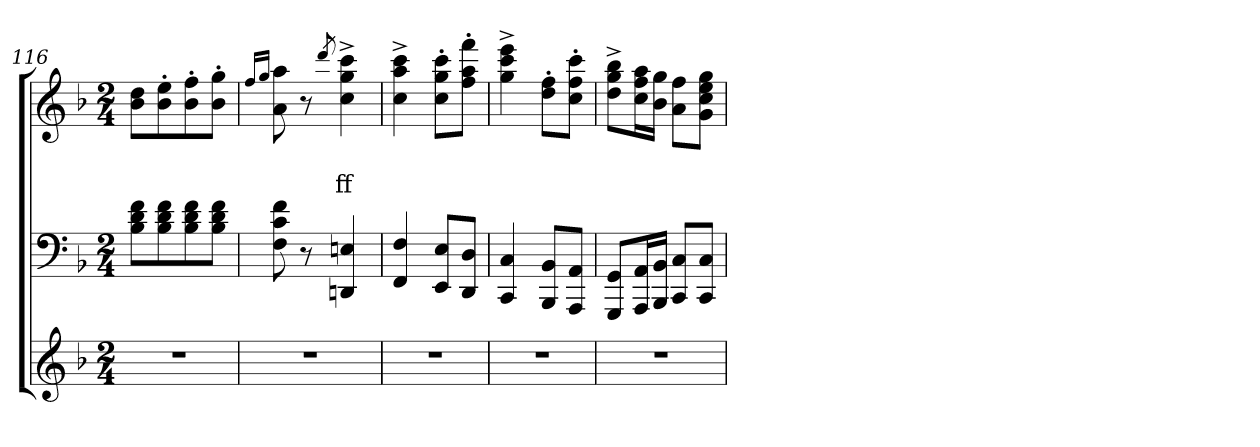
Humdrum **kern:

**kern	**kern	**kern	**text	**text
*part3	*part2	*part1	*part1	*part1
*staff3	*staff2	*staff1	*staff1	*staff1
*clefG2	*clefF4	*clefG2	*	*
*k[b-]	*k[b-]	*k[b-]	*	*
*M2/4	*M2/4	*M2/4	*	*
=116	=116	=116	=116	=116
2r	8f 8d 8B-L	8dd 8b-L	.	.
.	8f 8d 8B-	8ee'> 8b-'>	.	.
.	8f 8d 8B-	8ff'> 8b-'>	.	.
.	8f 8d 8B-J	8gg'> 8b-'>J	.	.
=117	=117	=117	=117	=117
.	.	16qqffLL	.	.
.	.	16qqggJJ	.	.
2r	8f 8c 8F	8aa 8a	.	.
.	8r	8r	.	.
.	.	8qddd	.	.
.	4En 4DDn	4ccc^> 4gg^> 4cc^>	.	ff
=118	=118	=118	=118	=118
2r	4F 4FF	4ccc^> 4aa^> 4cc^>	.	.
.	8E 8EEL	8ccc'> 8gg'> 8cc'>L	.	.
.	8D 8DDJ	8fff'> 8aa'> 8ff'>J	.	.
=119	=119	=119	=119	=119
2r	4C 4CC	4eee^> 4ccc^> 4gg^>	.	.
.	8BB- 8BBB-L	8ff'> 8dd'>L	.	.
.	8AA 8AAAJ	8ccc'> 8ff'> 8cc'>J	.	.
=120	=120	=120	=120	=120
2r	8GG 8GGGL	8bb-^> 8gg^> 8dd^>L	.	.
.	16AA 16AAAL	16aa 16ff 16ccL	.	.
.	16BB- 16BBB-JJ	16gg 16b-JJ	.	.
.	8C 8CCL	8ff 8aL	.	.
.	8C 8CCJ	8gg 8ee 8cc 8gJ	.	.
=	=	=	=	=
*-	*-	*-	*-	*-
